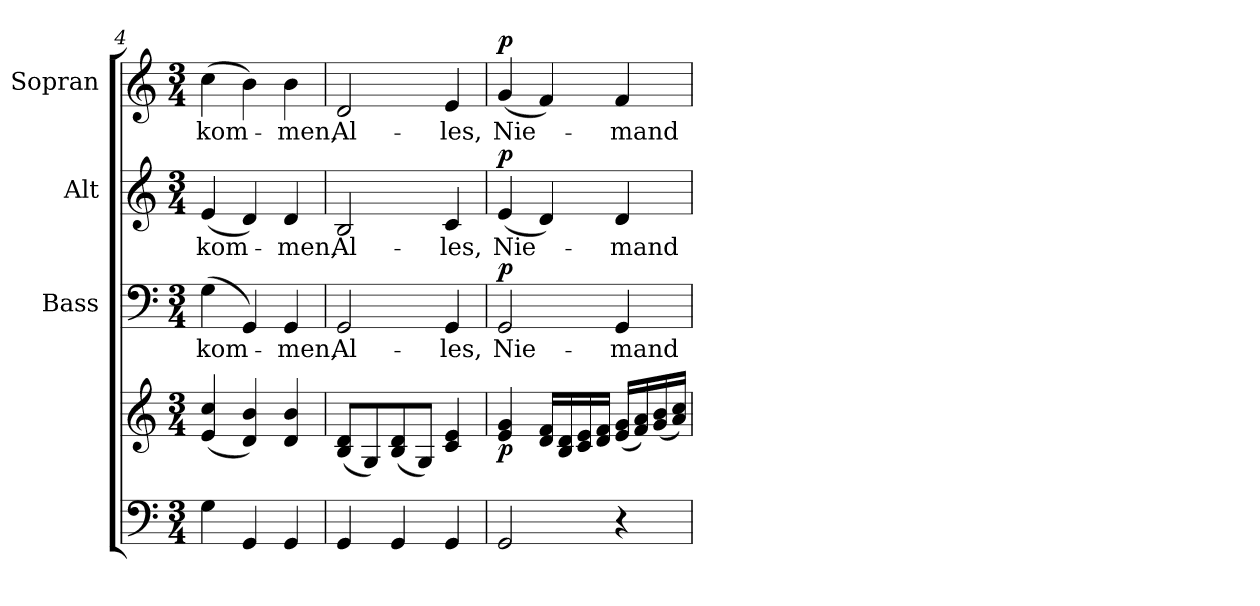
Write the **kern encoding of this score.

**kern	**kern	**dynam	**kern	**text	**dynam	**kern	**text	**dynam	**kern	**text	**dynam
*part4	*part4	*part4	*part3	*part3	*part3	*part2	*part2	*part2	*part1	*part1	*part1
*staff5	*staff4	*staff4/5	*staff3	*staff3	*staff3	*staff2	*staff2	*staff2	*staff1	*staff1	*staff1
*	*	*	*I"Bass	*	*	*I"Alt	*	*	*I"Sopran	*	*
*	*	*	*I'B.	*	*	*I'A.	*	*	*I'S.	*	*
*clefF4	*clefG2	*	*clefF4	*	*	*clefG2	*	*	*clefG2	*	*
*k[]	*k[]	*	*k[]	*	*	*k[]	*	*	*k[]	*	*
*C:	*C:	*	*C:	*	*	*C:	*	*	*C:	*	*
*M3/4	*M3/4	*	*M3/4	*	*	*M3/4	*	*	*M3/4	*	*
=4	=4	=4	=4	=4	=4	=4	=4	=4	=4	=4	=4
!	!	!	!	!LO:LY:b	!	!	!LO:LY:b	!	!	!LO:LY:b	!
4G\	(<4e/ 4cc/	.	(>4G\	-kom-	.	(<4e/	-kom-	.	(>4cc\	-kom-	.
4GG/	4d/ 4b/)	.	4GG/)	.	.	4d/)	.	.	4b\)	.	.
!	!	!	!	!LO:LY:b	!	!	!LO:LY:b	!	!	!LO:LY:b	!
4GG/	4d/ 4b/	.	4GG/	-men,	.	4d/	-men,	.	4b\	-men,	.
=5	=5	=5	=5	=5	=5	=5	=5	=5	=5	=5	=5
!	!	!	!	!LO:LY:b	!	!	!LO:LY:b	!	!	!LO:LY:b	!
4GG/	(<8B/ 8d/L	.	2GG/	Al-	.	2B/	Al-	.	2d/	Al-	.
.	8G/)	.	.	.	.	.	.	.	.	.	.
4GG/	(<8B/ 8d/	.	.	.	.	.	.	.	.	.	.
.	8G/J)	.	.	.	.	.	.	.	.	.	.
!	!	!	!	!LO:LY:b	!	!	!LO:LY:b	!	!	!LO:LY:b	!
4GG/	4c/ 4e/	.	4GG/	-les,	.	4c/	-les,	.	4e/	-les,	.
=6	=6	=6	=6	=6	=6	=6	=6	=6	=6	=6	=6
!	!	!LO:DY:b	!	!LO:LY:b	!LO:DY:a	!	!LO:LY:b	!LO:DY:a	!	!LO:LY:b	!LO:DY:a
2GG/	4e/ 4g/	p	2GG/	Nie-	p	(<4e/	Nie-	p	(<4g/	Nie-	p
.	16d/ 16f/LL	.	.	.	.	4d/)	.	.	4f/)	.	.
.	16B/ 16d/	.	.	.	.	.	.	.	.	.	.
.	16c/ 16e/	.	.	.	.	.	.	.	.	.	.
.	16d/ 16f/JJ	.	.	.	.	.	.	.	.	.	.
!	!	!	!	!LO:LY:b	!	!	!LO:LY:b	!	!	!LO:LY:b	!
4r	(<16e/ 16g/LL	.	4GG/	-mand	.	4d/	-mand	.	4f/	-mand	.
.	16f/ 16a/)	.	.	.	.	.	.	.	.	.	.
.	(<16g/ 16b/	.	.	.	.	.	.	.	.	.	.
.	16a/ 16cc/JJ)	.	.	.	.	.	.	.	.	.	.
=	=	=	=	=	=	=	=	=	=	=	=
*-	*-	*-	*-	*-	*-	*-	*-	*-	*-	*-	*-
